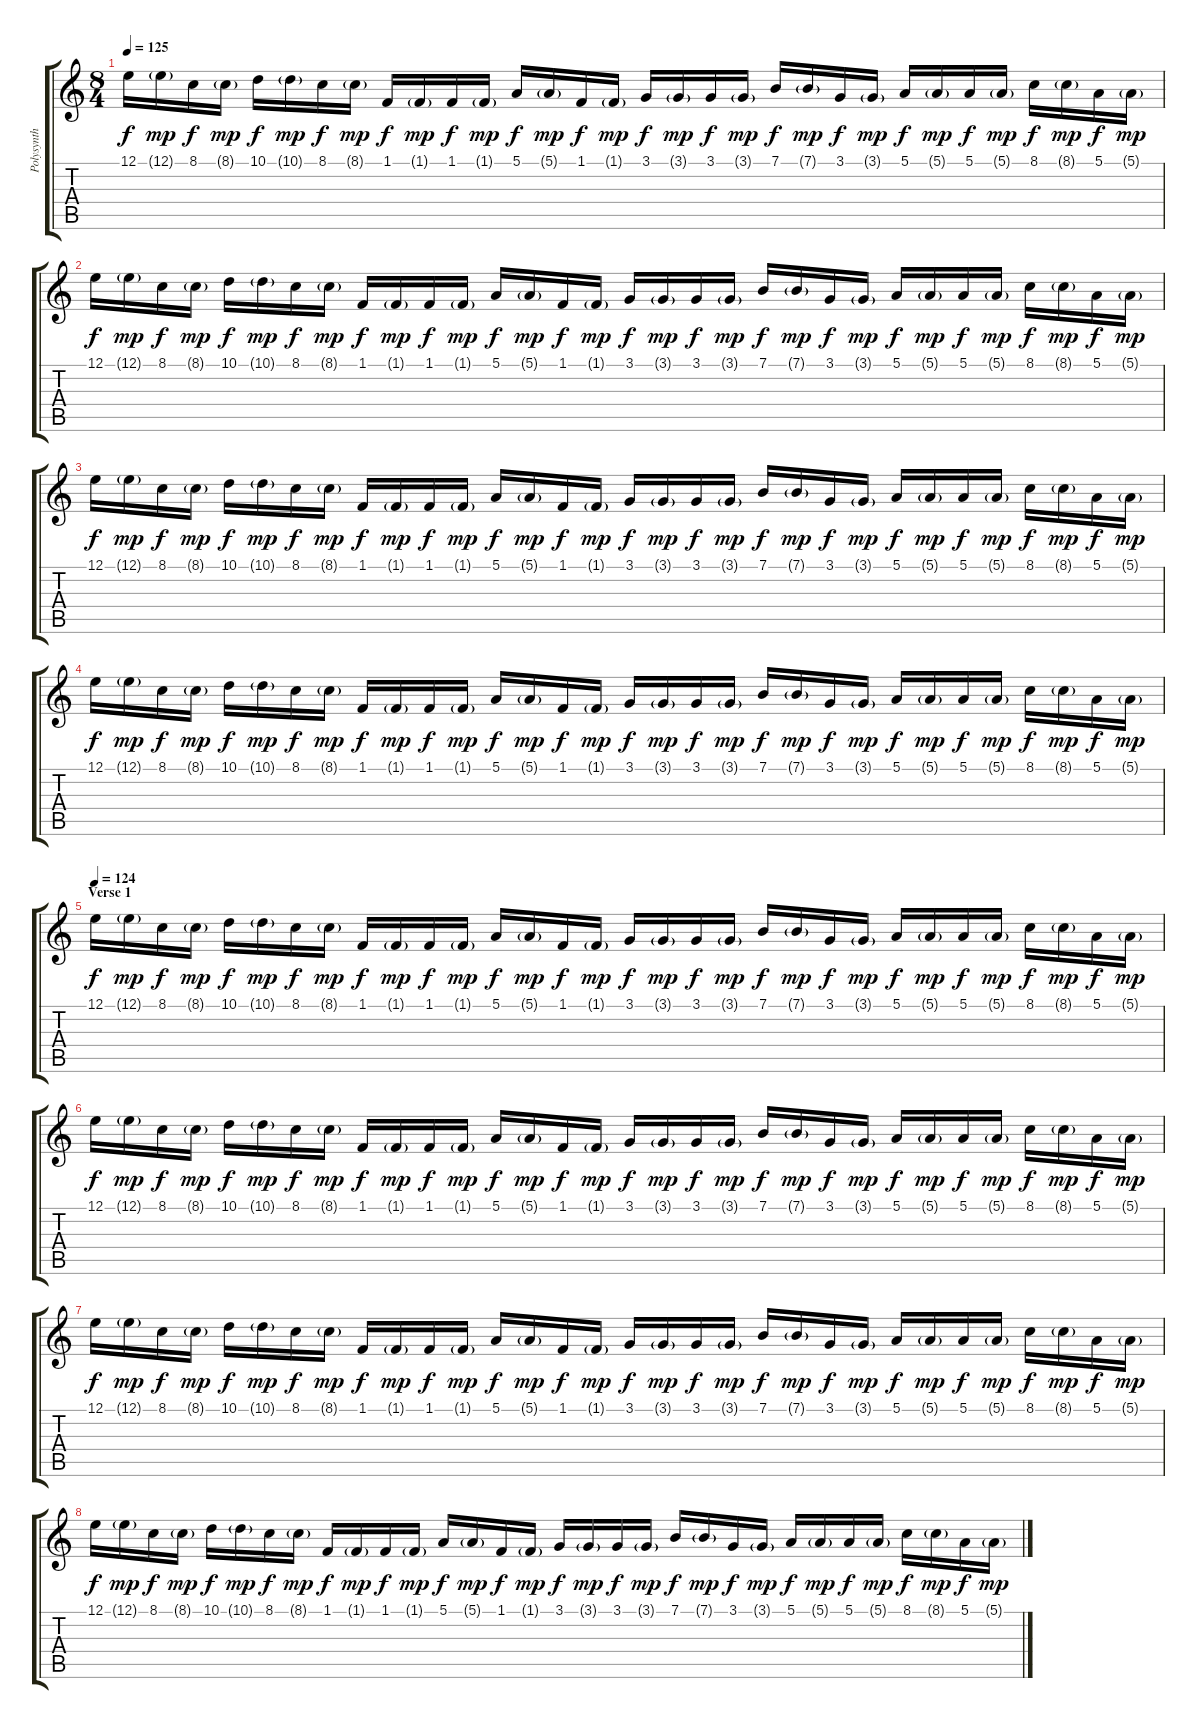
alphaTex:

\track ("Polysynth" "Polysynth") {instrument pad3polysynth}
\staff {score tabs}
\tuning (E4 B3 G3 D3 A2 E2) {hide}
\ts (8 4)
\tempo 125
\clef g2
\ks c
12.1.16{dy f} 12.1{g}.16{dy mp} 8.1.16{dy f} 8.1{g}.16{dy mp} 10.1.16{dy f} 10.1{g}.16{dy mp} 8.1.16{dy f} 8.1{g}.16{dy mp} 1.1.16{dy f} 1.1{g}.16{dy mp} 1.1.16{dy f} 1.1{g}.16{dy mp} 5.1.16{dy f} 5.1{g}.16{dy mp} 1.1.16{dy f} 1.1{g}.16{dy mp} 3.1.16{dy f} 3.1{g}.16{dy mp} 3.1.16{dy f} 3.1{g}.16{dy mp} 7.1.16{dy f} 7.1{g}.16{dy mp} 3.1.16{dy f} 3.1{g}.16{dy mp} 5.1.16{dy f} 5.1{g}.16{dy mp} 5.1.16{dy f} 5.1{g}.16{dy mp} 8.1.16{dy f} 8.1{g}.16{dy mp} 5.1.16{dy f} 5.1{g}.16{dy mp} |
12.1.16{dy f} 12.1{g}.16{dy mp} 8.1.16{dy f} 8.1{g}.16{dy mp} 10.1.16{dy f} 10.1{g}.16{dy mp} 8.1.16{dy f} 8.1{g}.16{dy mp} 1.1.16{dy f} 1.1{g}.16{dy mp} 1.1.16{dy f} 1.1{g}.16{dy mp} 5.1.16{dy f} 5.1{g}.16{dy mp} 1.1.16{dy f} 1.1{g}.16{dy mp} 3.1.16{dy f} 3.1{g}.16{dy mp} 3.1.16{dy f} 3.1{g}.16{dy mp} 7.1.16{dy f} 7.1{g}.16{dy mp} 3.1.16{dy f} 3.1{g}.16{dy mp} 5.1.16{dy f} 5.1{g}.16{dy mp} 5.1.16{dy f} 5.1{g}.16{dy mp} 8.1.16{dy f} 8.1{g}.16{dy mp} 5.1.16{dy f} 5.1{g}.16{dy mp} |
12.1.16{dy f} 12.1{g}.16{dy mp} 8.1.16{dy f} 8.1{g}.16{dy mp} 10.1.16{dy f} 10.1{g}.16{dy mp} 8.1.16{dy f} 8.1{g}.16{dy mp} 1.1.16{dy f} 1.1{g}.16{dy mp} 1.1.16{dy f} 1.1{g}.16{dy mp} 5.1.16{dy f} 5.1{g}.16{dy mp} 1.1.16{dy f} 1.1{g}.16{dy mp} 3.1.16{dy f} 3.1{g}.16{dy mp} 3.1.16{dy f} 3.1{g}.16{dy mp} 7.1.16{dy f} 7.1{g}.16{dy mp} 3.1.16{dy f} 3.1{g}.16{dy mp} 5.1.16{dy f} 5.1{g}.16{dy mp} 5.1.16{dy f} 5.1{g}.16{dy mp} 8.1.16{dy f} 8.1{g}.16{dy mp} 5.1.16{dy f} 5.1{g}.16{dy mp} |
12.1.16{dy f} 12.1{g}.16{dy mp} 8.1.16{dy f} 8.1{g}.16{dy mp} 10.1.16{dy f} 10.1{g}.16{dy mp} 8.1.16{dy f} 8.1{g}.16{dy mp} 1.1.16{dy f} 1.1{g}.16{dy mp} 1.1.16{dy f} 1.1{g}.16{dy mp} 5.1.16{dy f} 5.1{g}.16{dy mp} 1.1.16{dy f} 1.1{g}.16{dy mp} 3.1.16{dy f} 3.1{g}.16{dy mp} 3.1.16{dy f} 3.1{g}.16{dy mp} 7.1.16{dy f} 7.1{g}.16{dy mp} 3.1.16{dy f} 3.1{g}.16{dy mp} 5.1.16{dy f} 5.1{g}.16{dy mp} 5.1.16{dy f} 5.1{g}.16{dy mp} 8.1.16{dy f} 8.1{g}.16{dy mp} 5.1.16{dy f} 5.1{g}.16{dy mp} |
\section ("" "Verse 1")
\tempo 124
12.1.16{dy f} 12.1{g}.16{dy mp} 8.1.16{dy f} 8.1{g}.16{dy mp} 10.1.16{dy f} 10.1{g}.16{dy mp} 8.1.16{dy f} 8.1{g}.16{dy mp} 1.1.16{dy f} 1.1{g}.16{dy mp} 1.1.16{dy f} 1.1{g}.16{dy mp} 5.1.16{dy f} 5.1{g}.16{dy mp} 1.1.16{dy f} 1.1{g}.16{dy mp} 3.1.16{dy f} 3.1{g}.16{dy mp} 3.1.16{dy f} 3.1{g}.16{dy mp} 7.1.16{dy f} 7.1{g}.16{dy mp} 3.1.16{dy f} 3.1{g}.16{dy mp} 5.1.16{dy f} 5.1{g}.16{dy mp} 5.1.16{dy f} 5.1{g}.16{dy mp} 8.1.16{dy f} 8.1{g}.16{dy mp} 5.1.16{dy f} 5.1{g}.16{dy mp} |
12.1.16{dy f} 12.1{g}.16{dy mp} 8.1.16{dy f} 8.1{g}.16{dy mp} 10.1.16{dy f} 10.1{g}.16{dy mp} 8.1.16{dy f} 8.1{g}.16{dy mp} 1.1.16{dy f} 1.1{g}.16{dy mp} 1.1.16{dy f} 1.1{g}.16{dy mp} 5.1.16{dy f} 5.1{g}.16{dy mp} 1.1.16{dy f} 1.1{g}.16{dy mp} 3.1.16{dy f} 3.1{g}.16{dy mp} 3.1.16{dy f} 3.1{g}.16{dy mp} 7.1.16{dy f} 7.1{g}.16{dy mp} 3.1.16{dy f} 3.1{g}.16{dy mp} 5.1.16{dy f} 5.1{g}.16{dy mp} 5.1.16{dy f} 5.1{g}.16{dy mp} 8.1.16{dy f} 8.1{g}.16{dy mp} 5.1.16{dy f} 5.1{g}.16{dy mp} |
12.1.16{dy f} 12.1{g}.16{dy mp} 8.1.16{dy f} 8.1{g}.16{dy mp} 10.1.16{dy f} 10.1{g}.16{dy mp} 8.1.16{dy f} 8.1{g}.16{dy mp} 1.1.16{dy f} 1.1{g}.16{dy mp} 1.1.16{dy f} 1.1{g}.16{dy mp} 5.1.16{dy f} 5.1{g}.16{dy mp} 1.1.16{dy f} 1.1{g}.16{dy mp} 3.1.16{dy f} 3.1{g}.16{dy mp} 3.1.16{dy f} 3.1{g}.16{dy mp} 7.1.16{dy f} 7.1{g}.16{dy mp} 3.1.16{dy f} 3.1{g}.16{dy mp} 5.1.16{dy f} 5.1{g}.16{dy mp} 5.1.16{dy f} 5.1{g}.16{dy mp} 8.1.16{dy f} 8.1{g}.16{dy mp} 5.1.16{dy f} 5.1{g}.16{dy mp} |
12.1.16{dy f} 12.1{g}.16{dy mp} 8.1.16{dy f} 8.1{g}.16{dy mp} 10.1.16{dy f} 10.1{g}.16{dy mp} 8.1.16{dy f} 8.1{g}.16{dy mp} 1.1.16{dy f} 1.1{g}.16{dy mp} 1.1.16{dy f} 1.1{g}.16{dy mp} 5.1.16{dy f} 5.1{g}.16{dy mp} 1.1.16{dy f} 1.1{g}.16{dy mp} 3.1.16{dy f} 3.1{g}.16{dy mp} 3.1.16{dy f} 3.1{g}.16{dy mp} 7.1.16{dy f} 7.1{g}.16{dy mp} 3.1.16{dy f} 3.1{g}.16{dy mp} 5.1.16{dy f} 5.1{g}.16{dy mp} 5.1.16{dy f} 5.1{g}.16{dy mp} 8.1.16{dy f} 8.1{g}.16{dy mp} 5.1.16{dy f} 5.1{g}.16{dy mp}
